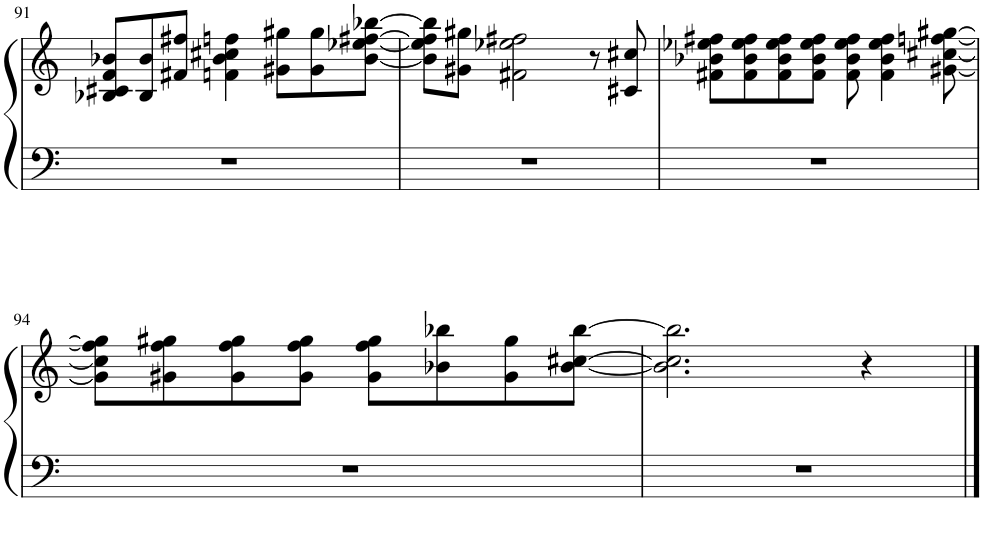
**kern	**kern
*part1	*part1
*staff2	*staff1
*I"Piano	*
*I'Pno.	*
!!LO:PB:g=z
*clefF4	*clefG2
*k[]	*k[]
*M4/4	*M4/4
=91	=91
1r	8B-X/ 8c#X/ 8f/ 8b-X/L
.	8B-/ 8b-/
.	8f#X/ 8ff#X/J
.	4fn\ 4b-\ 4cc#X\ 4ffn\
.	8g#X\ 8gg#X\L
.	8g#\ 8gg#\
.	[8b-\ [8ee-X\ [8ff#X\ [8bb-X\J
=92	=92
1r	8b-\] 8ee-\] 8ff#\] 8bb-\]L
.	8g#X\ 8gg#X\J
.	2f#X\ 2ee-X\ 2ff#X\
.	8r
.	8c#X/ 8cc#X/
=93	=93
1r	8f#X\ 8b-X\ 8ee-X\ 8ff#X\L
.	8f#\ 8b-\ 8ee-\ 8ff#\
.	8f#\ 8b-\ 8ee-\ 8ff#\
.	8f#\ 8b-\ 8ee-\ 8ff#\J
.	8f#\ 8b-\ 8ee-\ 8ff#\
.	4f#\ 4b-\ 4ee-\ 4ff#\
.	[8g#X\ [8cc#X\ [8ffn\ [8gg#X\
!!LO:LB:g=z
=94	=94
1r	8g#\] 8cc#\] 8ff\] 8gg#\]L
.	8g#X\ 8ff\ 8gg#X\
.	8g#\ 8ff\ 8gg#\
.	8g#\ 8ff\ 8gg#\J
.	8g#\ 8ff\ 8gg#\L
.	8b-X\ 8bb-X\
.	8g#\ 8gg#\
.	[8b-\ [8cc#X\ [8bb-\J
=95	=95
1r	2.b-\] 2.cc#\] 2.bb-\]
.	4r
==	==
*-	*-
